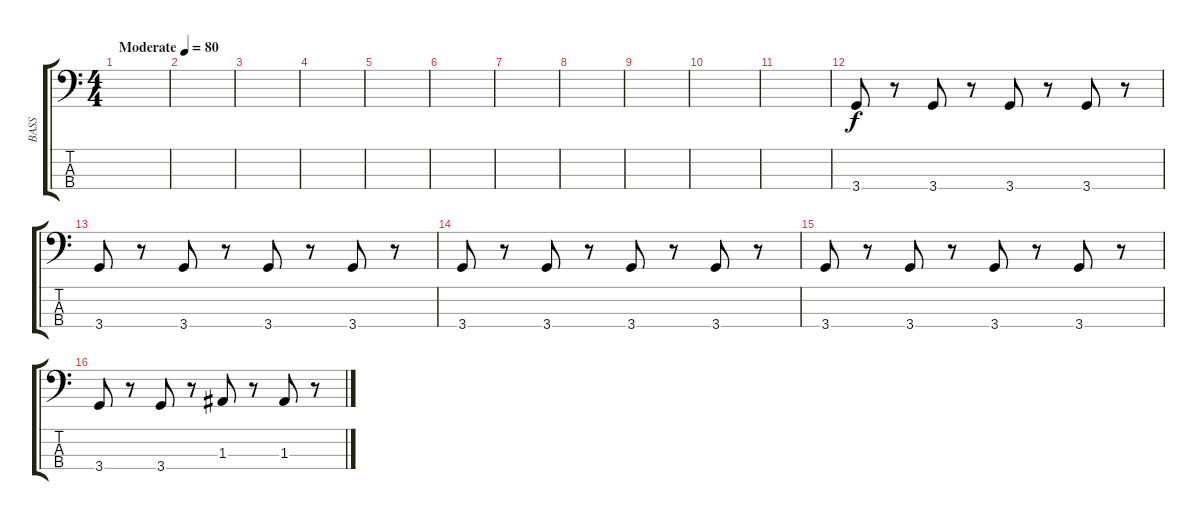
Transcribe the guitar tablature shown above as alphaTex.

\track ("BASS" "BASS") {instrument electricbassfinger}
\staff {score tabs}
\tuning (G2 D2 A1 E1) {hide}
\ts (4 4)
\tempo (80 "Moderate")
\clef f4
\ks c
|
|
|
|
|
|
|
|
|
|
|
3.4.8 r.8 3.4.8 r.8 3.4.8 r.8 3.4.8 r.8 |
3.4.8 r.8 3.4.8 r.8 3.4.8 r.8 3.4.8 r.8 |
3.4.8 r.8 3.4.8 r.8 3.4.8 r.8 3.4.8 r.8 |
3.4.8 r.8 3.4.8 r.8 3.4.8 r.8 3.4.8 r.8 |
3.4.8 r.8 3.4.8 r.8 1.3.8 r.8 1.3.8 r.8
